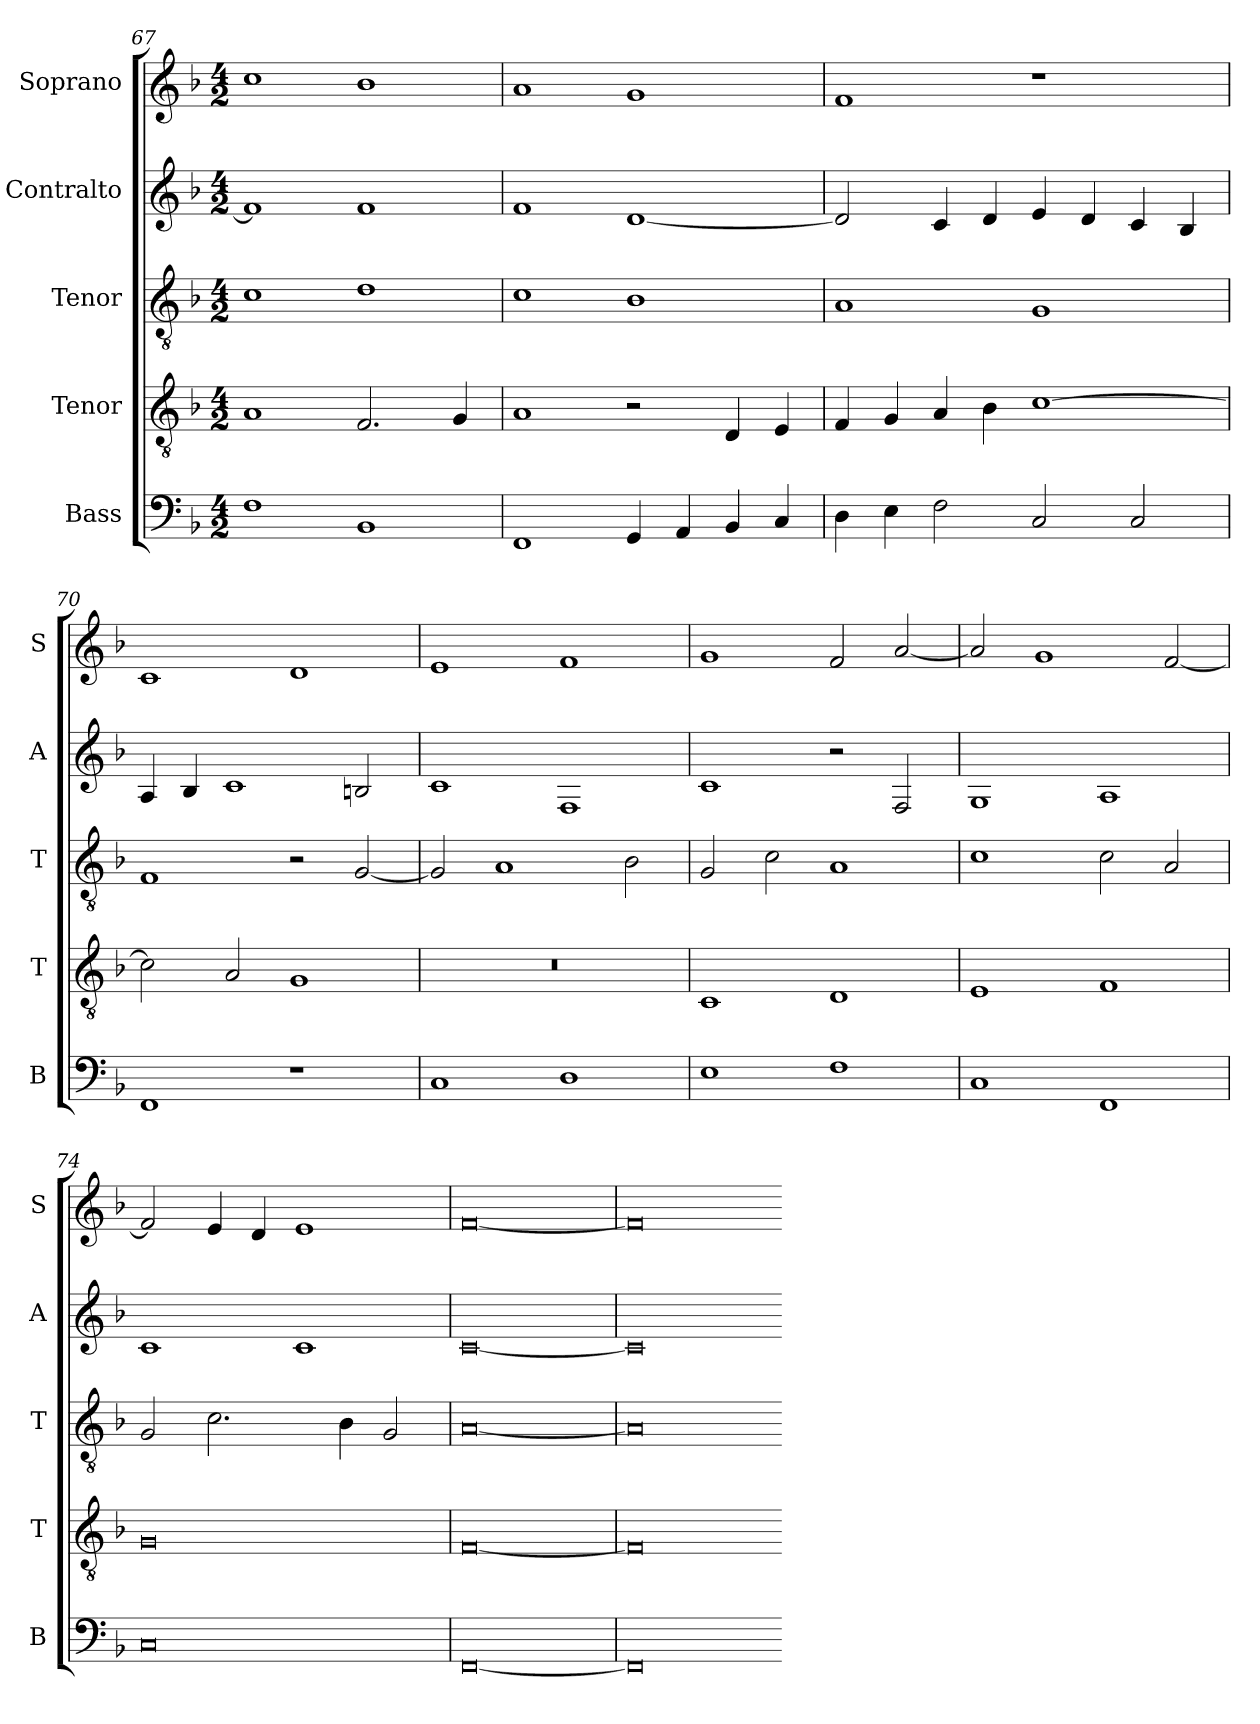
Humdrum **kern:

**kern	**kern	**kern	**kern	**kern
*part5	*part4	*part3	*part2	*part1
*staff5	*staff4	*staff3	*staff2	*staff1
*I"Bass	*I"Tenor	*I"Tenor	*I"Contralto	*I"Soprano
*I'B	*I'T	*I'T	*I'A	*I'S
*clefF4	*clefGv2	*clefGv2	*clefG2	*clefG2
*k[b-]	*k[b-]	*k[b-]	*k[b-]	*k[b-]
*F:ion	*F:ion	*F:ion	*F:ion	*F:ion
*M4/2	*M4/2	*M4/2	*M4/2	*M4/2
=67	=67	=67	=67	=67
1F	1A	1c	1f]	1cc
1BB-	2.F	1d	1f	1b-
.	4G	.	.	.
=68	=68	=68	=68	=68
1FF	1A	1c	1f	1a
4GG	2r	1B-	[1d	1g
4AA	.	.	.	.
4BB-	4D	.	.	.
4C	4E	.	.	.
=69	=69	=69	=69	=69
4D	4F	1A	2d]	1f
4E	4G	.	.	.
2F	4A	.	4c	.
.	4B-	.	4d	.
2C	[1c	1G	4e	1r
.	.	.	4d	.
2C	.	.	4c	.
.	.	.	4B-	.
=70	=70	=70	=70	=70
1FF	2c]	1F	4A	1c
.	.	.	4B-	.
.	2A	.	1c	.
1r	1G	2r	.	1d
.	.	[2G	2Bn	.
=71	=71	=71	=71	=71
1C	0r	2G]	1c	1e
.	.	1A	.	.
1D	.	.	1F	1f
.	.	2B-	.	.
=72	=72	=72	=72	=72
1E	1C	2G	1c	1g
.	.	2c	.	.
1F	1D	1A	2r	2f
.	.	.	2F	[2a
=73	=73	=73	=73	=73
1C	1E	1c	1G	2a]
.	.	.	.	1g
1FF	1F	2c	1A	.
.	.	2A	.	[2f
=74	=74	=74	=74	=74
0C	0G	2G	1c	2f]
.	.	2.c	.	4e
.	.	.	.	4d
.	.	.	1c	1e
.	.	4B-	.	.
.	.	2G	.	.
=75	=75	=75	=75	=75
[0FF	[0F	[0A	[0c	[0f
=76	=76	=76	=76	=76
0FF]	0F]	0A]	0c]	0f]
=-	=-	=-	=-	=-
*-	*-	*-	*-	*-
